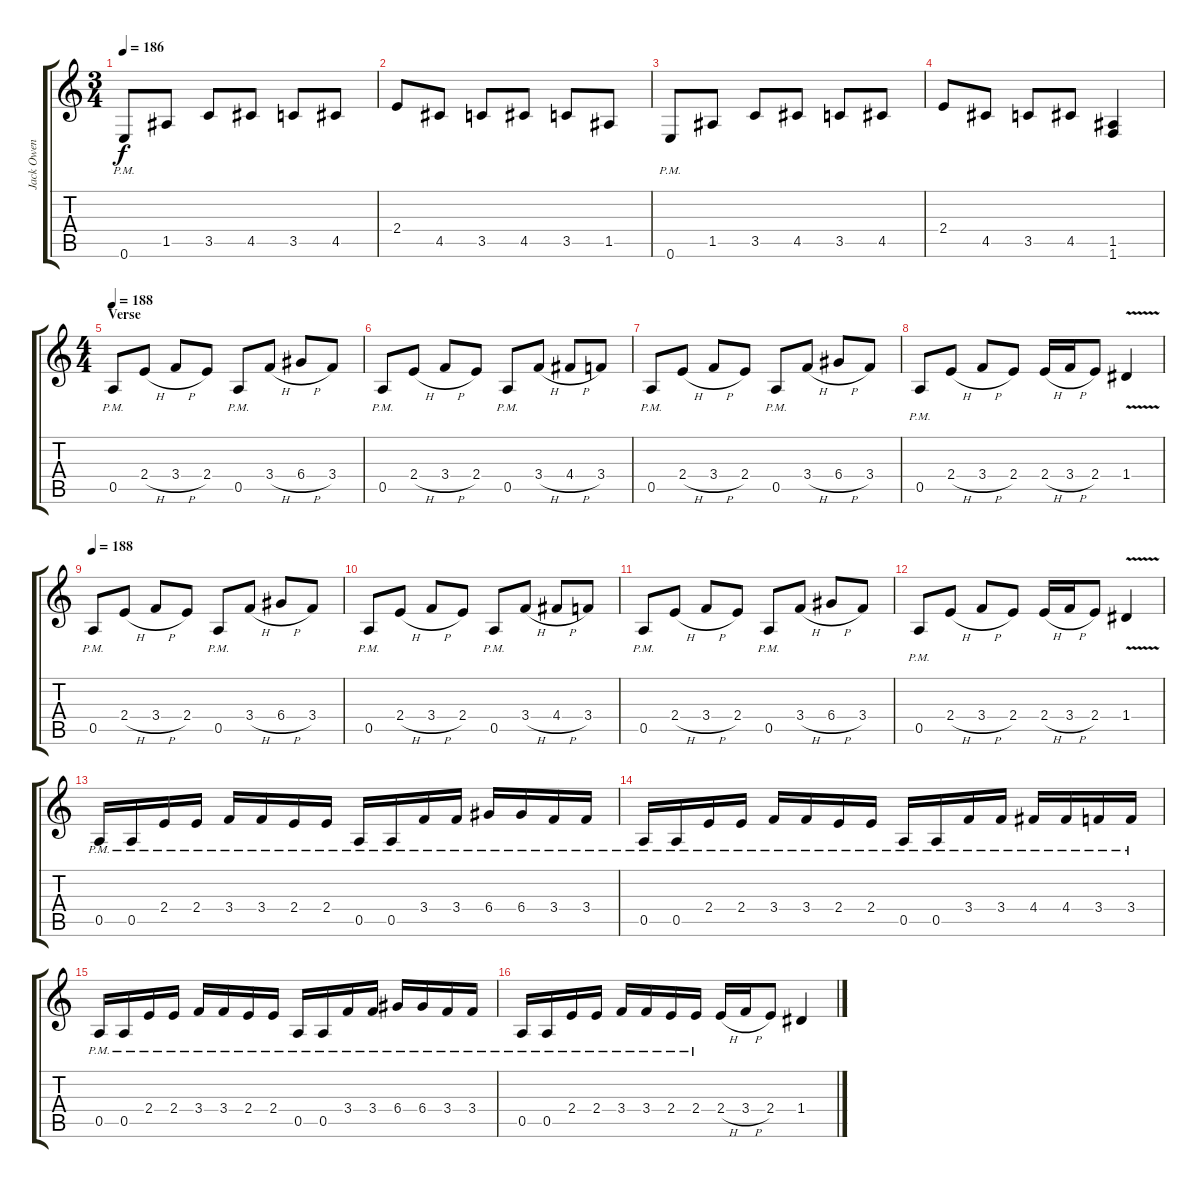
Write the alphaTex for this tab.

\track ("Jack Owen" "Jack Owen") {instrument distortionguitar}
\staff {score tabs}
\tuning (E4 B3 G3 D3 A2 E2) {hide}
\ts (3 4)
\tempo 186
\clef g2
\ks c
0.6{pm}.8{dy f} 1.5.8 3.5.8 4.5.8 3.5.8 4.5.8 |
2.4.8 4.5.8 3.5.8 4.5.8 3.5.8 1.5.8 |
0.6{pm}.8 1.5.8 3.5.8 4.5.8 3.5.8 4.5.8 |
2.4.8 4.5.8 3.5.8 4.5.8 (1.5 1.6).4 |
\ts (4 4)
\section ("" "Verse ")
\tempo 188
0.5{pm}.8 2.4{h}.8 3.4{h}.8 2.4.8 0.5{pm}.8 3.4{h}.8 6.4{h}.8 3.4.8 |
0.5{pm}.8 2.4{h}.8 3.4{h}.8 2.4.8 0.5{pm}.8 3.4{h}.8 4.4{h}.8 3.4.8 |
0.5{pm}.8 2.4{h}.8 3.4{h}.8 2.4.8 0.5{pm}.8 3.4{h}.8 6.4{h}.8 3.4.8 |
0.5{pm}.8 2.4{h}.8 3.4{h}.8 2.4.8 2.4{h}.16 3.4{h}.16 2.4.8 1.4{v}.4 |
\tempo 188
0.5{pm}.8 2.4{h}.8 3.4{h}.8 2.4.8 0.5{pm}.8 3.4{h}.8 6.4{h}.8 3.4.8 |
0.5{pm}.8 2.4{h}.8 3.4{h}.8 2.4.8 0.5{pm}.8 3.4{h}.8 4.4{h}.8 3.4.8 |
0.5{pm}.8 2.4{h}.8 3.4{h}.8 2.4.8 0.5{pm}.8 3.4{h}.8 6.4{h}.8 3.4.8 |
0.5{pm}.8 2.4{h}.8 3.4{h}.8 2.4.8 2.4{h}.16 3.4{h}.16 2.4.8 1.4{v}.4 |
0.5{pm}.16 0.5{pm}.16 2.4{pm}.16 2.4{pm}.16 3.4{pm}.16 3.4{pm}.16 2.4{pm}.16 2.4{pm}.16 0.5{pm}.16 0.5{pm}.16 3.4{pm}.16 3.4{pm}.16 6.4{pm}.16 6.4{pm}.16 3.4{pm}.16 3.4{pm}.16 |
0.5{pm}.16 0.5{pm}.16 2.4{pm}.16 2.4{pm}.16 3.4{pm}.16 3.4{pm}.16 2.4{pm}.16 2.4{pm}.16 0.5{pm}.16 0.5{pm}.16 3.4{pm}.16 3.4{pm}.16 4.4{pm}.16 4.4{pm}.16 3.4{pm}.16 3.4{pm}.16 |
0.5{pm}.16 0.5{pm}.16 2.4{pm}.16 2.4{pm}.16 3.4{pm}.16 3.4{pm}.16 2.4{pm}.16 2.4{pm}.16 0.5{pm}.16 0.5{pm}.16 3.4{pm}.16 3.4{pm}.16 6.4{pm}.16 6.4{pm}.16 3.4{pm}.16 3.4{pm}.16 |
0.5{pm}.16 0.5{pm}.16 2.4{pm}.16 2.4{pm}.16 3.4{pm}.16 3.4{pm}.16 2.4{pm}.16 2.4{pm}.16 2.4{h}.16 3.4{h}.16 2.4.8 1.4.4
